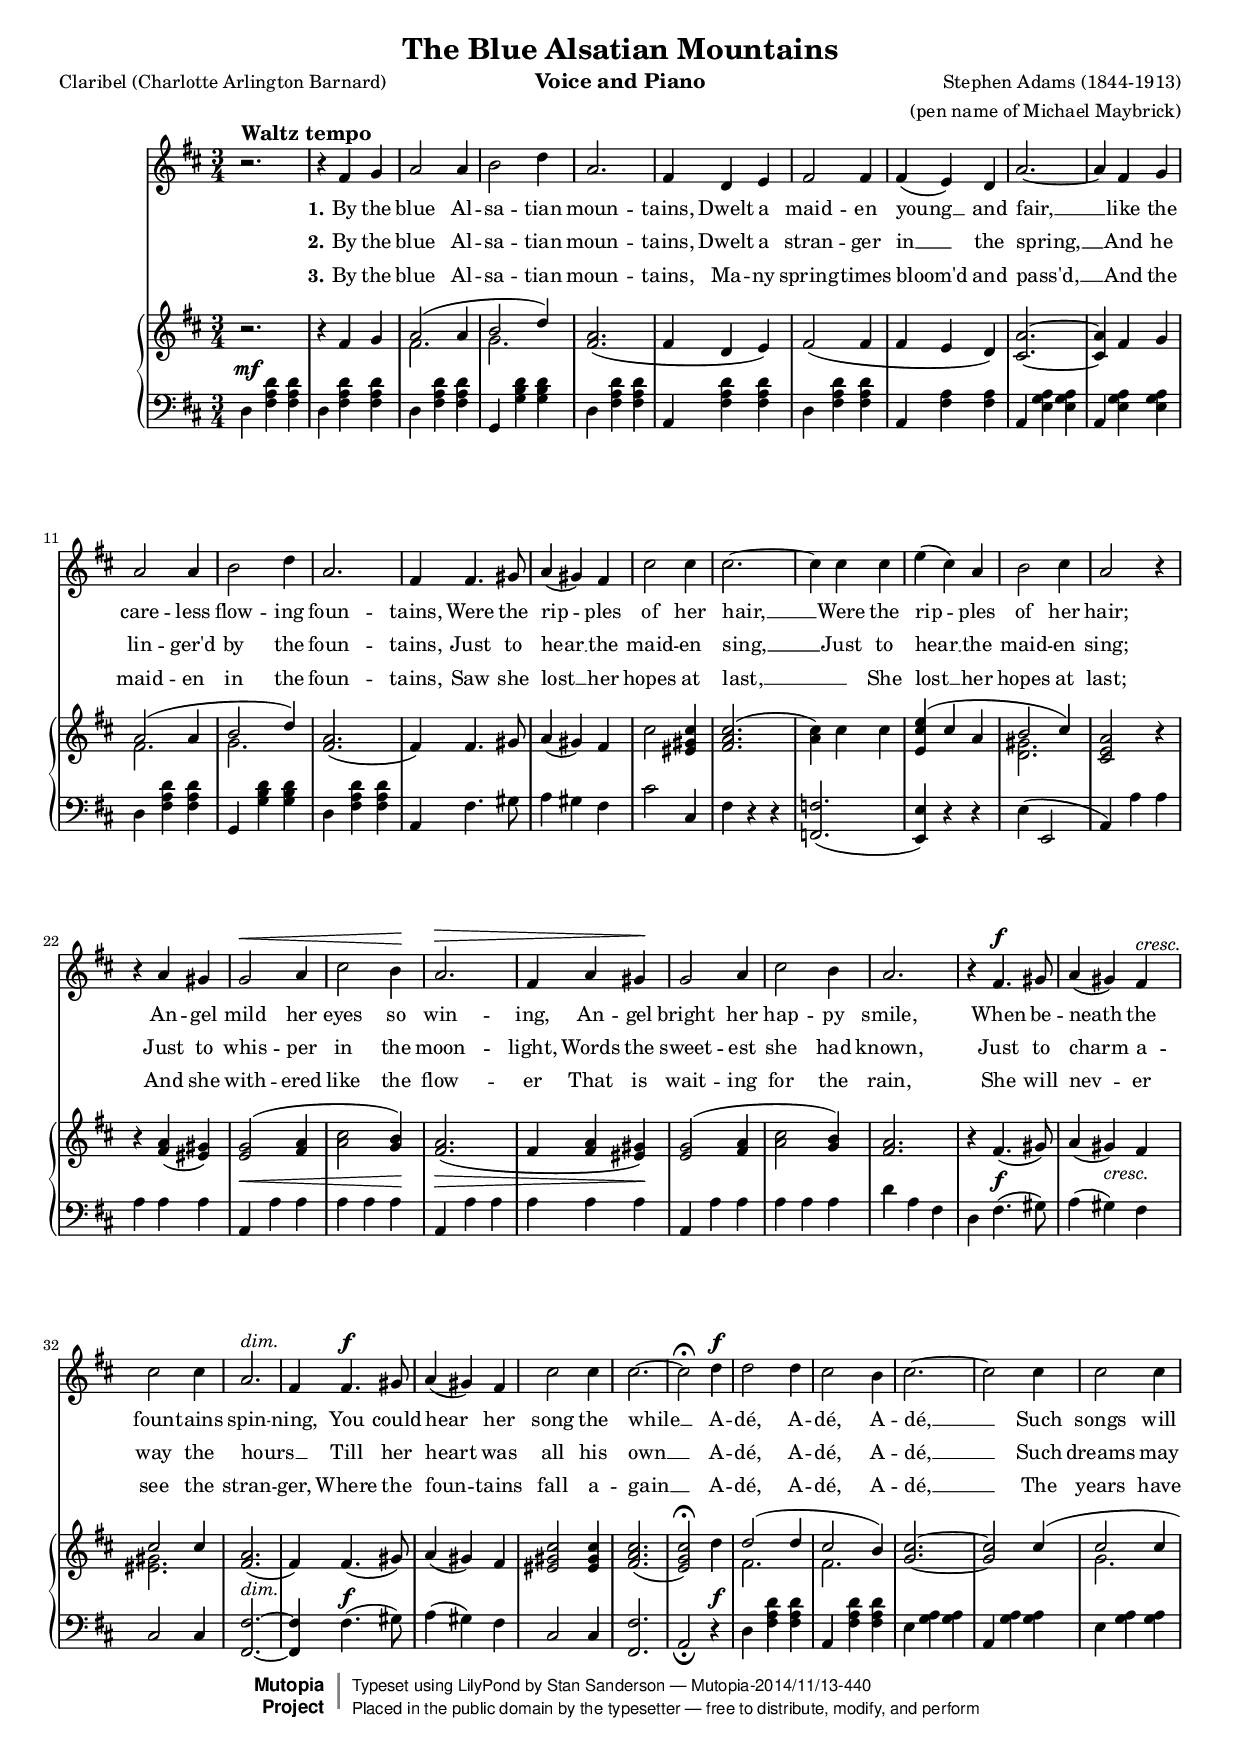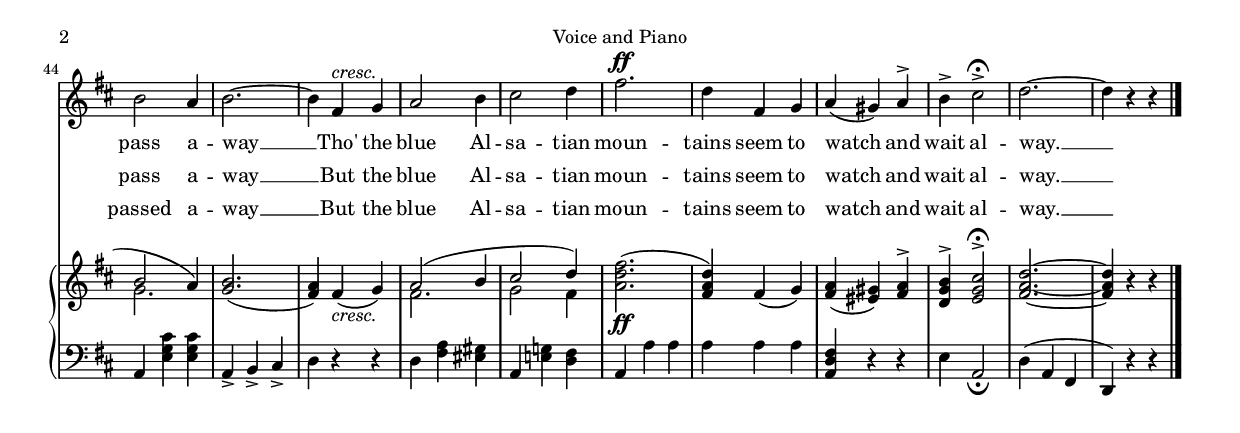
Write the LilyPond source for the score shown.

\version "2.18.0"

\include "english.ly"
#(set-global-staff-size 16)

\header {
  title = "The Blue Alsatian Mountains"
  subtitle = ""
  subsubtitle =""
  composer = "Stephen Adams (1844-1913)"
  arranger = "(pen name of Michael Maybrick)"
  poet = "Claribel (Charlotte Arlington Barnard) "
  instrument = "Voice and Piano"
  opus = ""
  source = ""
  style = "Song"
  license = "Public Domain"
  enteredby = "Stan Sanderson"
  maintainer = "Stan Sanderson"
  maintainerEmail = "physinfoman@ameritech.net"

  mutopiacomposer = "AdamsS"
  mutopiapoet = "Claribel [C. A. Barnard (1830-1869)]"
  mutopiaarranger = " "
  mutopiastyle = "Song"
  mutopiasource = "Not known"

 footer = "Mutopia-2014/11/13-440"
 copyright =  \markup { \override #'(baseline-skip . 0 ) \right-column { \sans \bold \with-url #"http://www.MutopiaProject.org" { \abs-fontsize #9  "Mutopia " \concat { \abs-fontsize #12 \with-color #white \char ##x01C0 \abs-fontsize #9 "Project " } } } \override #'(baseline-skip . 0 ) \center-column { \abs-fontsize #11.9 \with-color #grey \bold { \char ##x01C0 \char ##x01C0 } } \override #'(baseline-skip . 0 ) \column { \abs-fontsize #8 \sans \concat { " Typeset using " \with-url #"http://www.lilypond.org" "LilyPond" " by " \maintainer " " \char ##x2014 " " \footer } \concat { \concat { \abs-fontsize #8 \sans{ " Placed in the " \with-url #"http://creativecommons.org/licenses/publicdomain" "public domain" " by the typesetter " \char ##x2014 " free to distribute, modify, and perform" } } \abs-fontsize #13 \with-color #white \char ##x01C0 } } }
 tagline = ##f
}

cresc = \markup { \italic "cresc." }
dim = \markup { \italic "dim." }

melody = \relative c' {
	\key d\major \time 3/4
	
%% 1-3
	r2.^\markup {\bold \large "Waltz tempo"} | r4 fs g | a2 a4 |
%% 4-6
	b2 d4  |a2. | fs4 d e |
%% 7-9	
	fs2 fs4 | fs( e) d | a'2. ~ |
%% 10-12
	a4 fs g | a2 a4 | b2 d4 |
%% 13-15
	a2. | fs4 fs4. gs8 | a4( gs) fs |
%% 16-18
	cs'2 cs4 | cs2. ~ | cs4 cs cs |
%% 19-21
	e( cs) a | b2 cs4 | a2 r4 |
%% 22-24
	r a gs | g2^\< a4 | cs2 b4\! |
%% 25-27
	a2.^\> | fs4 a gs\! | g2 a4 |
%% 28-30
	cs2 b4 | a2. | r4 fs4.^\f gs8 |
%% 31-33
	a4( gs) fs^\cresc | cs'2 cs4 | a2.^\dim |
%% 34-36
	fs4 fs4.^\f gs8 | a4( gs) fs | cs'2 cs4 |
%% 37-39
	cs2. ~ | cs2\fermata d4^\f | d2 d4 |
%% 40-42
	cs2 b4 | cs2. ~ | cs2 cs4 |
%% 43-45
	cs2 cs4 | b2 a4 | b2. ~ |
%% 46-48
	b4 fs^\cresc g | a2 b4 | cs2 d4 |
%% 49-51
	fs2.^\ff | d4 fs, g | a( gs) a^> |
%% 52-54
	b^> cs2^>\fermata | d2. ~ | d4 r r  \bar "|."
}

textA = \lyricmode {
	By the blue Al -- sa -- tian moun -- tains,
	Dwelt a maid -- en young __ and fair, __
	like the care -- less flow -- ing foun -- tains,
	Were the rip -- ples of her hair, __
	Were the rip -- ples of her hair;
	An -- gel mild her eyes so  win -- ing,
	An -- gel bright her hap -- py smile,
	When be -- neath the foun -- tains spin -- ning,
	You could hear her song the while __
	A -- dé, A -- dé, A -- dé, __
	Such songs will pass a -- way __
	Tho' the blue Al -- sa -- tian moun -- tains
	seem to watch and wait al -- way. __
	
}	

textB = \lyricmode {
	By the blue Al -- sa -- tian moun -- tains,
	Dwelt a stran -- ger in __ the spring, __
	And he lin -- ger'd by the foun -- tains,
	Just to hear __ the maid -- en sing, __
	Just to hear __ the maid -- en sing;
	Just to whis -- per in the moon -- light,
	Words the sweet -- est she had known,
	Just to charm a -- way the hours __ _
	Till her heart was all his own __
	A -- dé, A -- dé, A -- dé, __
	Such dreams may pass a -- way __
	But the blue Al -- sa -- tian moun -- tains
	seem to watch and wait al -- way. __

}

textC = \lyricmode {
	By the blue Al -- sa -- tian moun -- tains,
	Ma -- ny spring -- times bloom'd and pass'd, __
	And the maid -- en in the foun -- tains,
	Saw she lost __ her hopes at last, __
	_ She lost __ her hopes at last;
	And she with -- ered like the flow -- er
	That is wait -- ing for the rain,
	She will nev -- er see the stran -- ger,
	Where the foun -- tains fall a -- gain __
	A -- dé, A -- dé, A -- dé, __
	The years have passed a -- way __
	But the blue Al -- sa -- tian moun -- tains
	seem to watch and wait al -- way. __

}


dynamics =  {
%% meas. 1-5
	s4\mf s2 | s2.*4
%% meas 6-10
	s2.*5
%% meas 11-15
	s2.*5
%% meas 16-20
	s2.*5
%% meas 21-25
	s2.*2 s4\< s2 s2 s4\! s4\> s2
%% meas 26-30
	s2 s4\! s2.*3 s4 s4\f s4
%% meas 31-35
	s4 s4^\cresc s4 s2. s2.^\dim s4 s4\f s4 s2.
%% meas 36-40
	s2.*2 s2 s4\f s2.*2
%% meas 41-45
	s2.*5
%% meas 46-50
	s4 s4^\cresc s4 s2.*2 s2.\ff s2.
%% meas 51-54
	s2.*4
	
}

upper = \relative c' {
	\key d\major \time 3/4
	
%% 1-4
	r2. | r4 fs g | <<{a2( a4 b2 d4)}\\{fs,2. g2.}>> |
%% 5-6
	<a fs>2.( | fs4 d e) |
%% 7-9	
	fs2( fs4 | fs e d) | <cs a'>2. ~ |
%% 10-12
	 <cs a'>4 fs g | <<{a2( a4 b2 d4)}\\{fs,2. g2.}>> |
%% 13-15
	<a fs>2.( | fs4) fs4. gs8 | a4( gs) fs |
%% 16-18
	cs'2 <cs gs es>4 | <cs a fs>2.( | <cs a>4) cs cs |
%% 19-21
	<<{<e cs e,>( cs a b2 cs4)}\\{s2. <gs d>2.}>> | <a e cs>2 r4 |
%% 22-24
	r <a fs>( <gs es>) | <g e>2( <a fs>4 | <cs a>2 <b g>4) |
%% 25-27
	<a fs>2.( | fs4 <a fs> <gs es>) |<g e>2( <a fs>4 |
%% 28-30
	<cs a>2 <b g>4) | <a fs>2. | r4 fs4.( gs8) |
%% 31-33
	a4( gs) fs | <<{cs'2 cs4}\\{<gs es>2.}>> | <a fs>2.( |
%% 34-36
	fs4) fs4.( gs8) | a4( gs) fs | <es gs cs>2 <es gs cs>4 |
%% 37-38
	<fs a cs>2.( | <e g cs>2)\fermata d'4 |
%% 39-42
	<<{d2( d4 cs2 b4)}\\{fs2. fs}>> | <g cs>2. ~ <g cs>2 <<{cs4(
%% 43-45
	cs2 cs4 b2 a4)}\\{s4 g2. g2.}>> | <b g>2.( |
%% 46-48
	<a fs>4) fs( g) | <<{a2( b4 cs2 d4)}\\{fs,2. g2 fs4}>> |
%% 49-51
	<a d fs>2.( | <fs a d>4) fs( g) | <a fs>( <gs es>) <a fs>^> |
%% 52-54
	<b g d>^> <cs g e>2^>\fermata | <d a fs>2. ~ | <d a fs>4 r r |
}
	
lower = \relative c {
	\key d\major \time 3/4
	
%% 1-3
	d4 <fs a d> <fs a d> | d <fs a d> <fs a d> | d <fs a d> <fs a d> |
%% 4-6
	g, <g' b d> <g b d> | d <fs a d> <fs a d> | a, <fs' a d> <fs a d> |
%% 7-9
	d <fs a d> <fs a d> | a, <fs' a> <fs a> | a, <e' g a> <e g a> |
%% 10-12
	a, <e' g a> <e g a> | d <fs a d> <fs a d> | g, <g' b d> <g b d> |
%% 13-15
	d <fs a d> <fs a d> | a, fs'4. gs8 | a4 gs fs |
%% 16-18
	cs'2 cs,4 | fs r r | <f f,>2.( |
%% 19-21
	<e e,>4) r r | e( e,2 | a4) a' a |
%% 22-24
	a a a | a, a' a | a a a |
%% 25-27
	a, a' a | a a a | a, a' a |
%% 28-30
	a a a | d a fs | d fs4.( gs8) |
%% 31-33
	a4( gs) fs | cs2 cs4 | <fs fs,>2. ~ |
%% 34-36
	<fs fs,>4 fs4.( gs8) | a4( gs) fs | cs2 cs4 |
%% 37-39
	<fs fs,>2. | a,2_\fermata r4 | d <fs a d> <fs a d> |
%% 40-42
	a, <fs' a d> <fs a d> | e <g a> <g a> | a, <g' a> <g a> |
%% 43-45
	e <g a> <g a> | a, <e' g cs> <e g cs> | a,_> b_> cs_> |
%% 46-48
	d r r | d <fs a> <es gs> | a, <e'! g!> <d fs> |
%% 49-51
	a a' a | a a a | <fs d a> r r |
%% 52-54
	e a,2_\fermata | d4( a fs | d) r r |
}	

\score {
  <<
    \new Voice = "mel" {
      \autoBeamOff
      \melody
    }
    \lyricsto mel  \new Lyrics  { \set stanza = "1." \textA }
    \lyricsto mel  \new Lyrics  { \set stanza = "2." \textB }
    \lyricsto mel  \new Lyrics  { \set stanza = "3." \textC }

    \new PianoStaff <<
      \new Staff = "upper" \upper
      \new Dynamics = "dynamics" \dynamics
      \new Staff = "lower" <<
        \clef bass
        \lower
      >>
%      \new Dynamics = "pedal" \pedal
    >>
  >>

  \layout {
    \context {
      \Lyrics
      % Some space before, between and after the lyrics
      \override VerticalAxisGroup.nonstaff-relatedstaff-spacing.minimum-distance = #6
      \override VerticalAxisGroup.nonstaff-nonstaff-spacing.minimum-distance = #4
      \override VerticalAxisGroup.nonstaff-unrelatedstaff-spacing.minimum-distance = #6
    }
  }
  \midi {
    \tempo 4=120
    \context {
      \PianoStaff
      \accepts Dynamics
    }
  }
}
